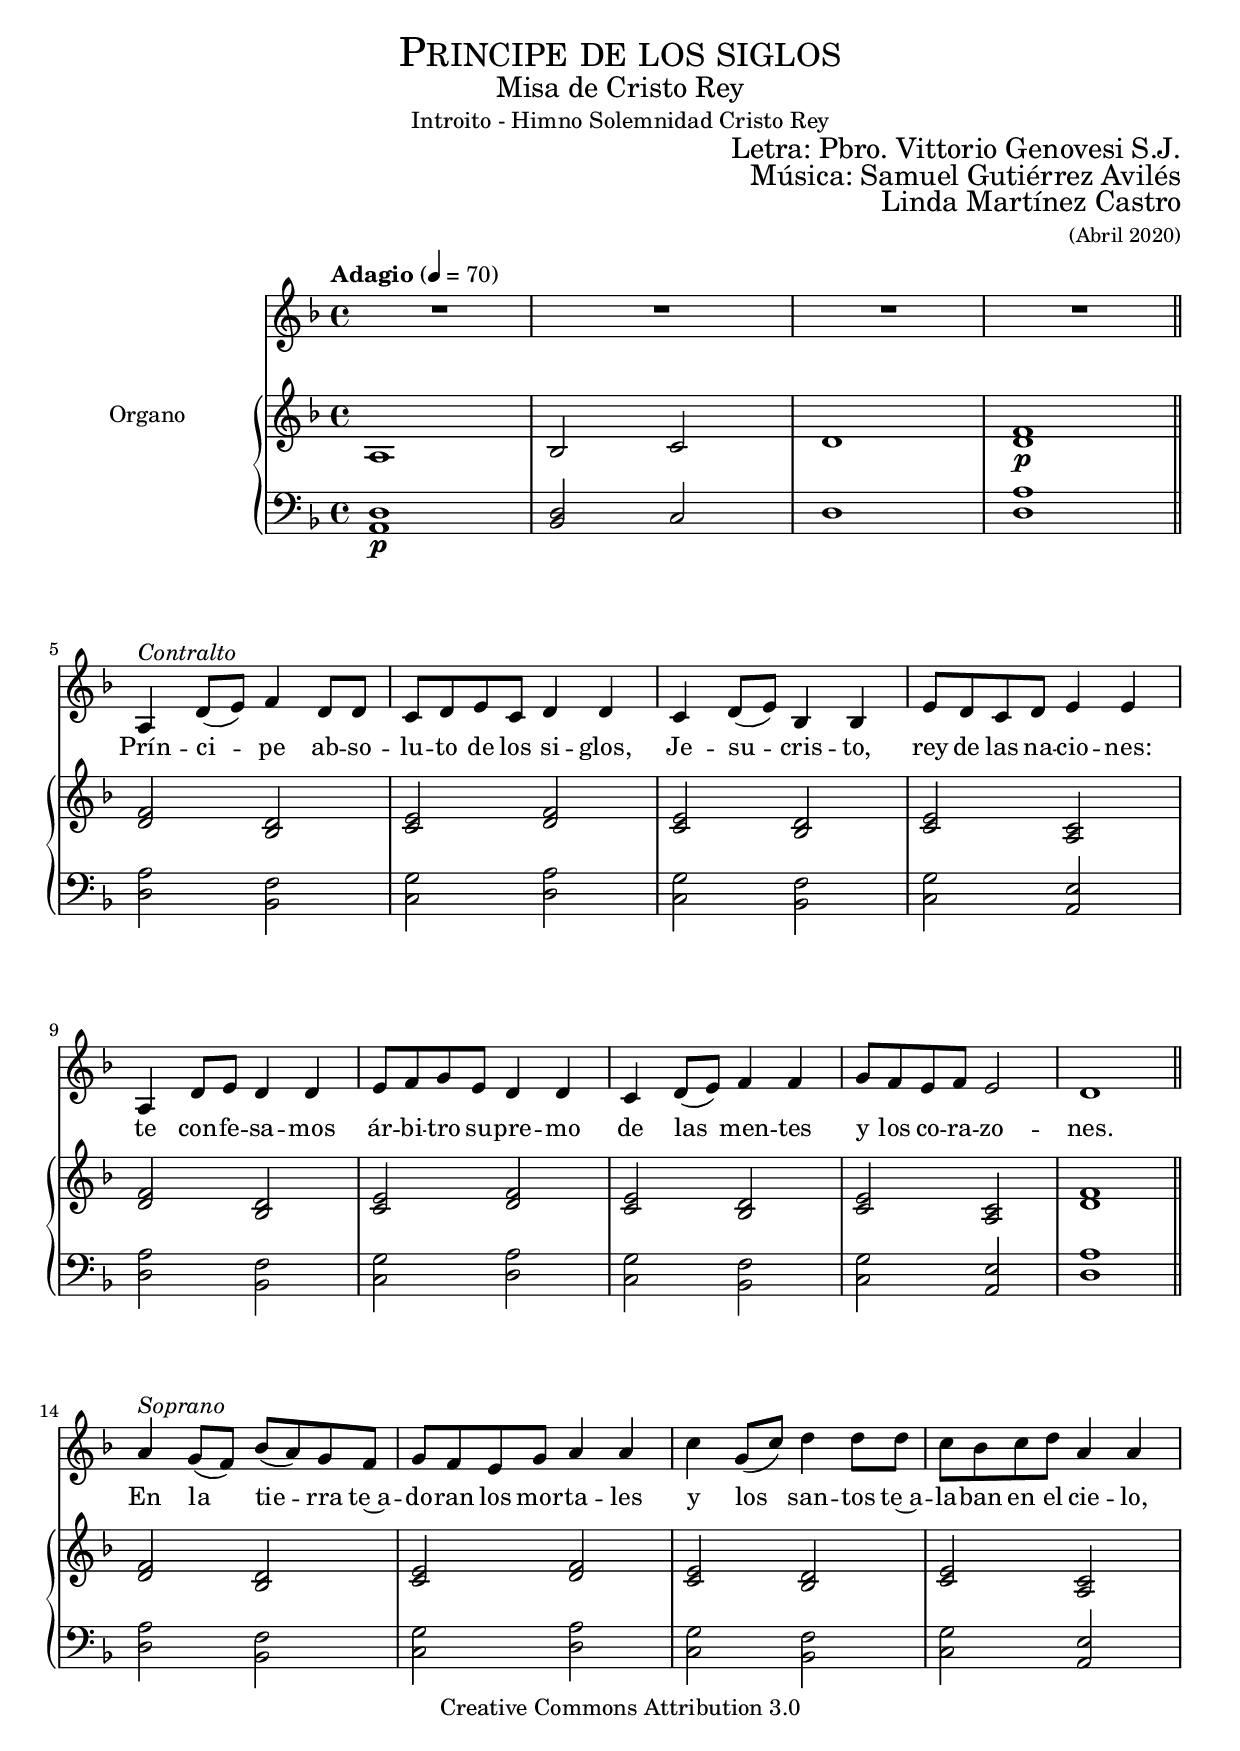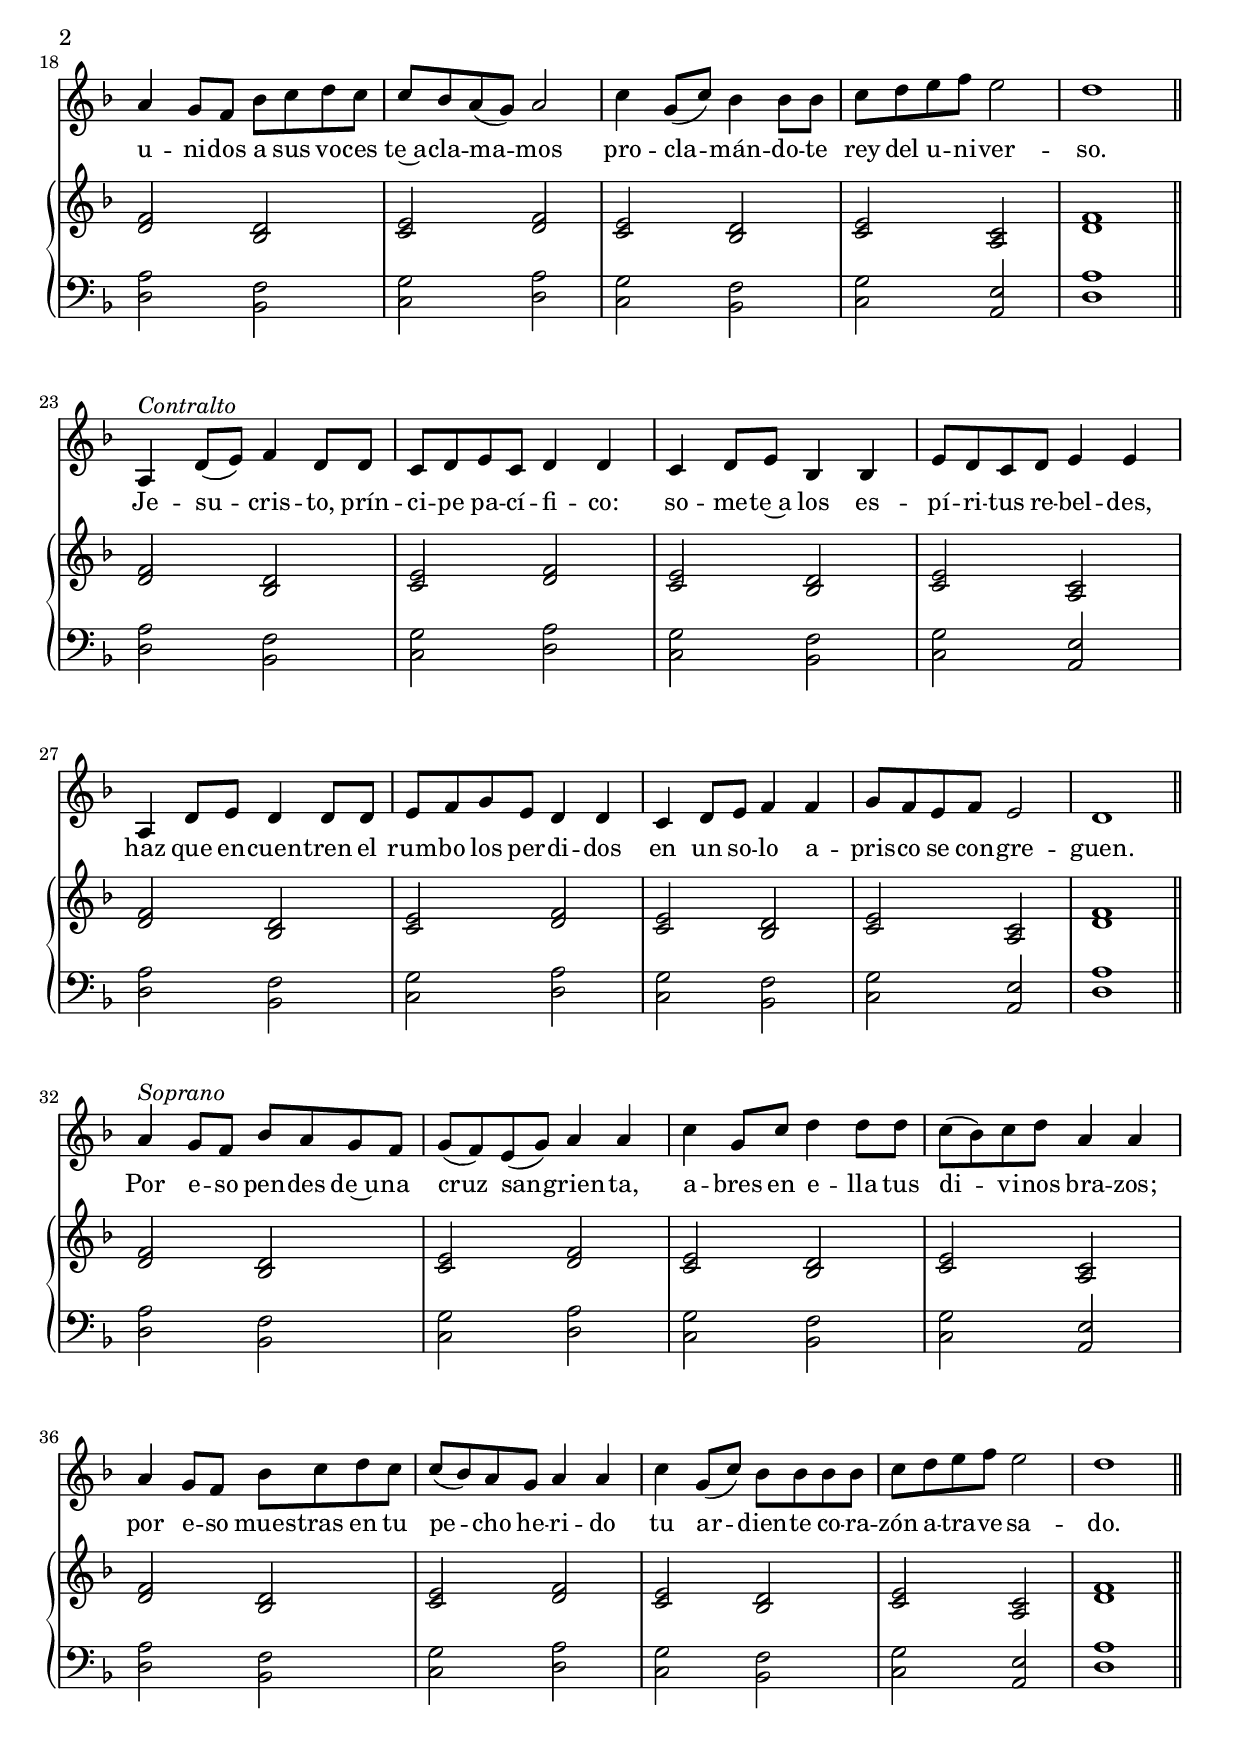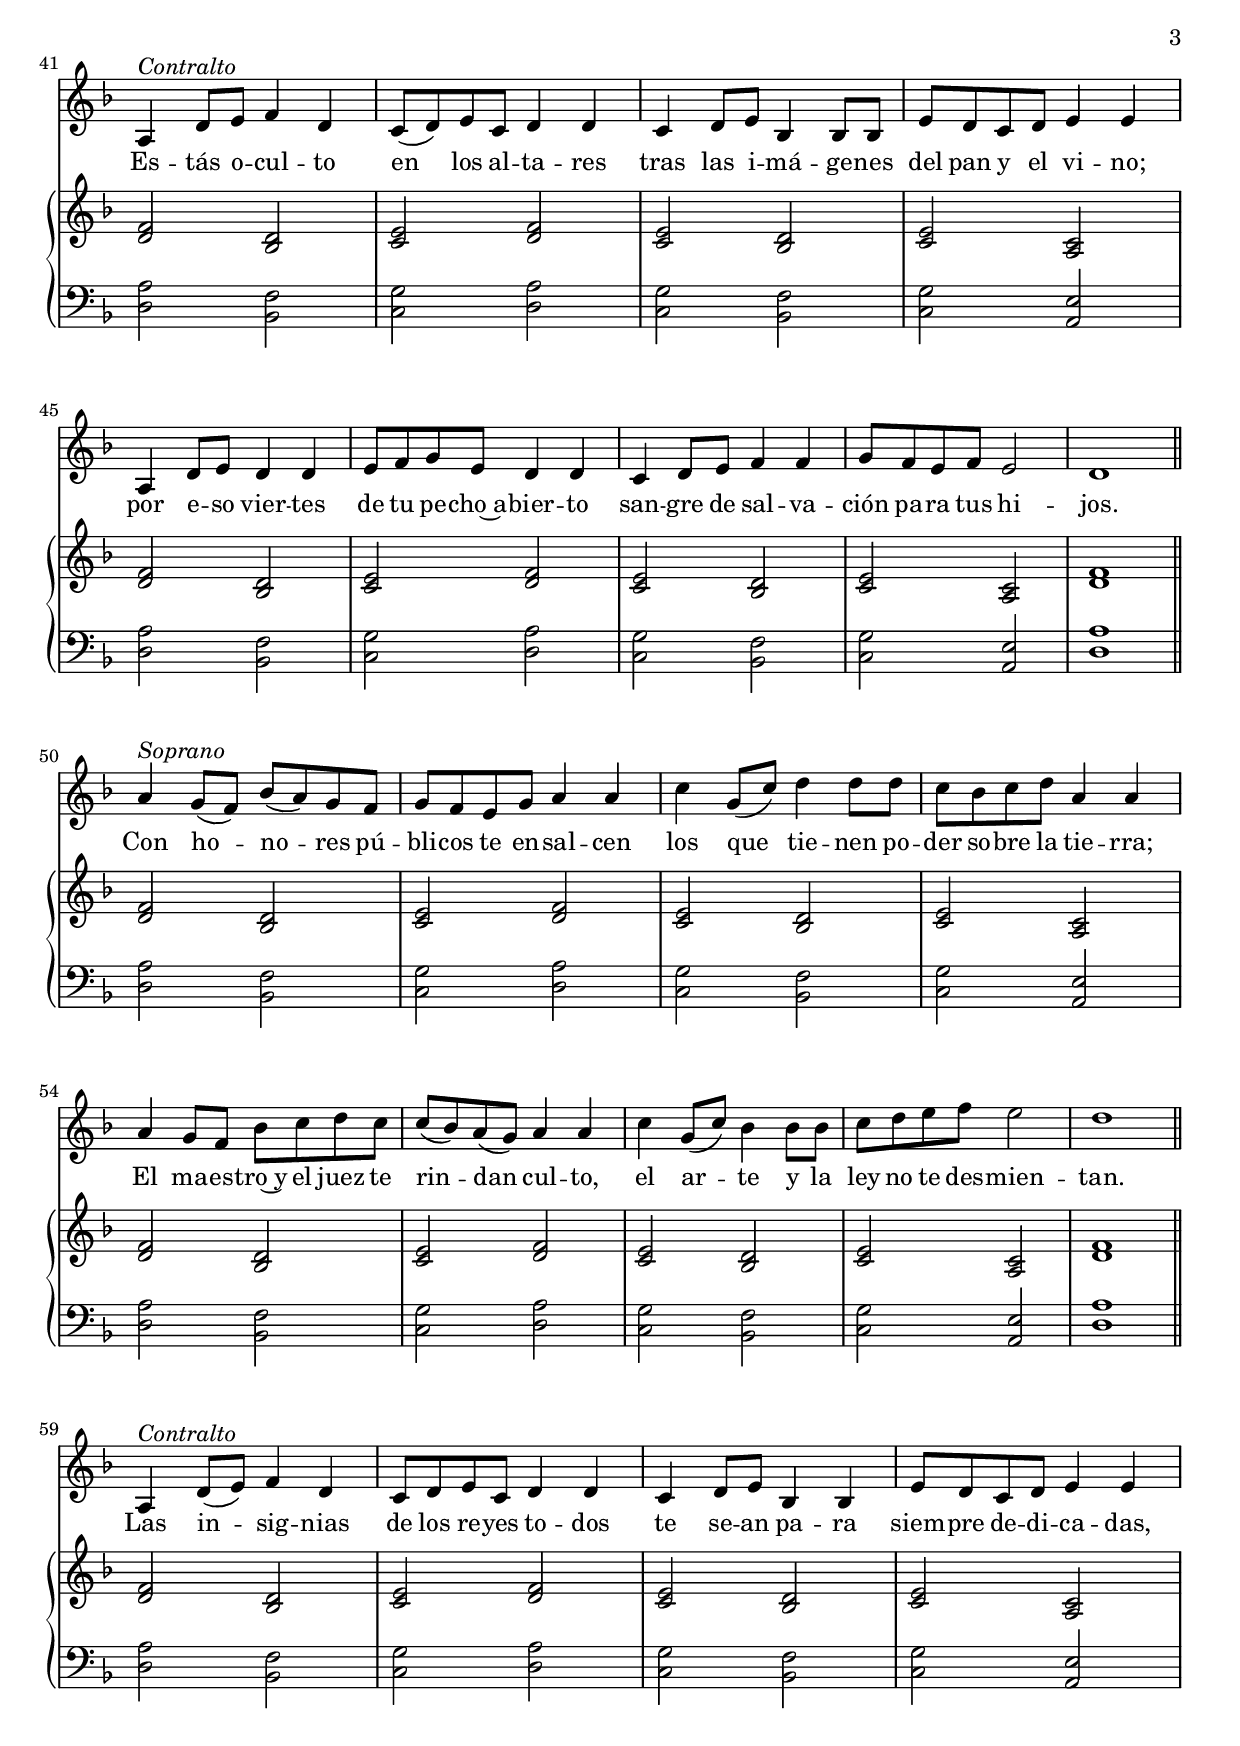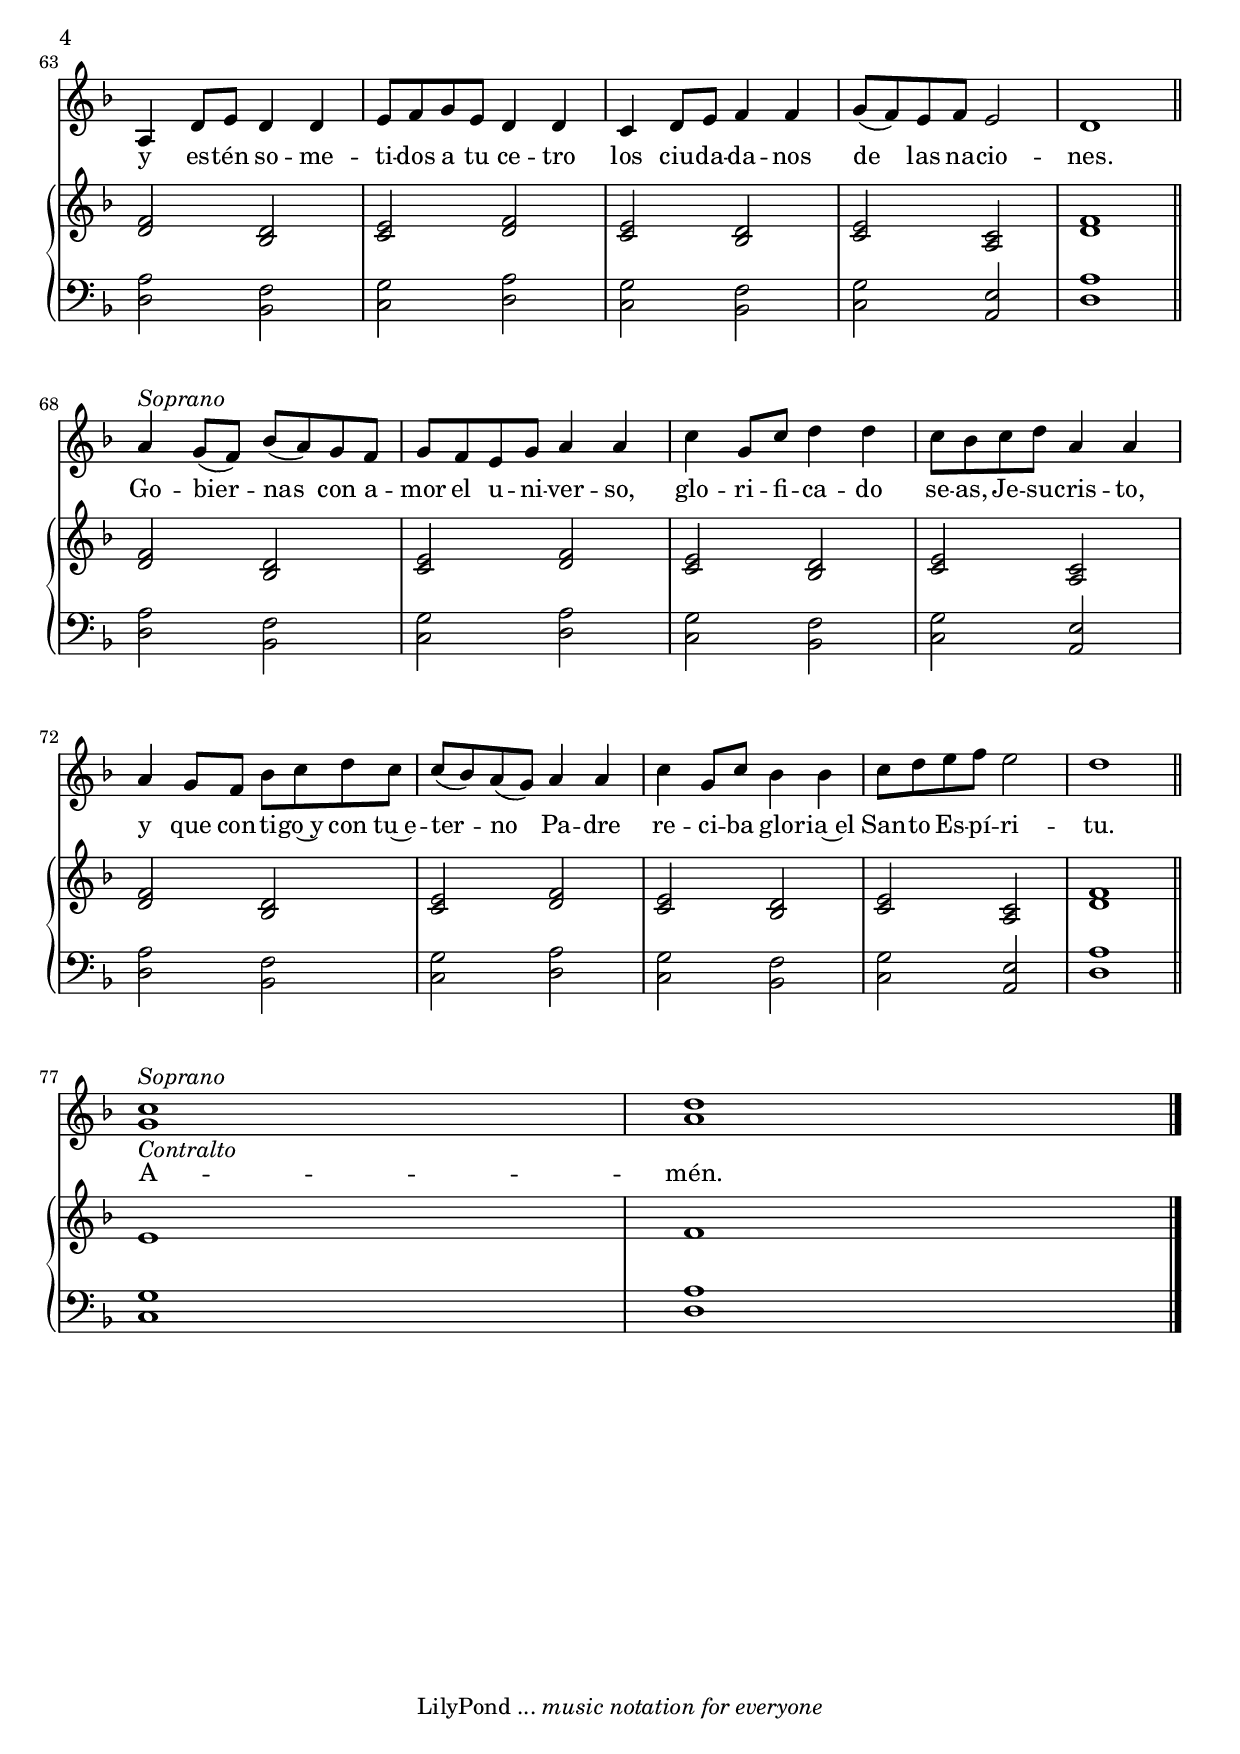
% ****************************************************************
%	Pricipe de los siglos - Melodia inspirada en las composiciones de Mons Marco Frisina
%   	Texto y musica con acompañamiento
%	by serach.sam@
% ****************************************************************
\language "espanol"
\version "2.19.82"

#(set-global-staff-size 19.8)

% --- Cabecera
\markup { \fill-line { \center-column { \fontsize #5 \smallCaps "Principe de los siglos" \fontsize #2 "Misa de Cristo Rey" "Introito - Himno Solemnidad Cristo Rey" } } }
\markup { \fill-line { " " \right-column { \fontsize #2 "Letra: Pbro. Vittorio Genovesi S.J." } } }
\markup { \fill-line { " " \right-column { \fontsize #2 "Música: Samuel Gutiérrez Avilés" } } }
\markup { \fill-line { " " \right-column { \fontsize #2 "Linda Martínez Castro" \small "(Abril 2020)" } } }
\header {
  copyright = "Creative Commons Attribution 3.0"
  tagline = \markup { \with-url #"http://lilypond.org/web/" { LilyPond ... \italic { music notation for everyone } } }
  breakbefore = ##t
}

% --- Musica

% --- Parametro globales
global = {
  \tempo "Adagio" 4 = 70
  \key re \minor
  \time 4/4
}

Music = \relative do' {
  R1*4 \bar "||" \break
  
  la4^\markup { \italic "Contralto" } re8( mi) fa4 re8 re |
  do8 re mi do re4 re 		|
  do4 re8( mi) sib4 sib 		|
  mi8 re  do re mi4 mi 		| \break
  la,4 re8 mi re4 re4 		|
  mi8 fa sol mi re4 re 		|
  do4 re8( mi) fa4 fa 		|
  sol8 fa mi fa mi2 		|
  re1 				| \bar "||" \break
  
  la'4^\markup { \italic "Soprano" } sol8( fa) sib( la) sol fa |
  sol8 fa mi sol la4 la 		|
  do4 sol8( do) re4 re8 re	|
  do8 sib do re la4 la 		| \break
  la4 sol8 fa sib do re do	|
  do8 sib la( sol) la2 		|
  do4 sol8( do) sib4 sib8 sib	|
  do8 re mi fa mi2 		|
  re1 				| \bar "||" \break
  
  la,4^\markup { \italic "Contralto" } re8( mi) fa4 re8 re |
  do8 re mi do re4 re 		|
  do4 re8 mi sib4 sib		|
  mi8 re  do re mi4 mi 		| \break
  la,4 re8 mi re4 re8 re		|
  mi8 fa sol mi re4 re		|
  do4 re8 mi fa4 fa		|
  sol8 fa mi fa mi2 		|
  re1				| \bar "||" \break
  
  la'4^\markup { \italic "Soprano" } sol8 fa sib la sol fa |
  sol8( fa) mi( sol) la4 la	|
  do4 sol8 do re4 re8 re		|
  do8( sib) do re la4 la 	| \break
  la4 sol8 fa sib do re do	|
  do8( sib) la sol la4 la 	|
  do4 sol8( do) sib sib sib8 sib	|
  do8 re mi fa mi2 		|
  re1 				| \bar "||" \break
  
  la,4^\markup { \italic "Contralto" } re8 mi fa4 re4 |
  do8( re) mi do re4 re 		|
  do4 re8 mi sib4 sib8 sib	|
  mi8 re  do re mi4 mi 		| \break
  la,4 re8 mi re4 re		|
  mi8 fa sol mi re4 re 		|
  do4 re8 mi fa4 fa		|
  sol8 fa mi fa mi2 		|
  re1 				| \bar "||" \break
  
  la'4^\markup { \italic "Soprano" } sol8( fa) sib( la) sol fa |
  sol8 fa mi sol la4 la 		|
  do4 sol8( do) re4 re8 re	|
  do8 sib do re la4 la 		| \break
  la4 sol8 fa sib do re do	|
  do8( sib) la( sol) la4 la 	|
  do4 sol8( do) sib4 sib8 sib	|
  do8 re mi fa mi2 		|
  re1 				| \bar "||" \break
  
  la,4^\markup { \italic "Contralto" } re8( mi) fa4 re4 |
  do8 re mi do re4 re 		|
  do4 re8 mi sib4 sib		|
  mi8 re  do re mi4 mi 		| \break
  la,4 re8 mi re4 re		|
  mi8 fa sol mi re4 re 		|
  do4 re8 mi fa4 fa		|
  sol8( fa) mi fa mi2 		|
  re1 				| \bar "||" \break
  
  la'4^\markup { \italic "Soprano" } sol8( fa) sib( la) sol fa |
  sol8 fa mi sol la4 la		|
  do4 sol8 do re4 re		|
  do8 sib do re la4 la 		| \break
  la4 sol8 fa sib do re do	|
  do8( sib) la( sol) la4 la	|
  do4 sol8 do sib4 sib		|
  do8 re mi fa mi2 		|
  re1 				| \bar "||" \break
  
  <do sol>1^\markup { \italic "Soprano" }_\markup { \italic "Contralto" } |
  <re la>1			|

  \bar "|."
}
Words = \lyricmode {
  Prín -- ci -- pe ab -- so -- lu -- to de los si -- glos,
  Je -- su -- cris -- to, rey de las na -- cio -- nes:
  te con -- fe -- sa -- mos ár -- bi -- tro su -- pre -- mo
  de las men -- tes y los co -- ra -- zo -- nes.
  
  En la tie -- rra te~a -- do -- ran los mor -- ta -- les
  y los san -- tos te~a -- la -- ban en el cie -- lo,
  u -- ni -- dos a sus vo -- ces te~a -- cla -- ma -- mos
  pro -- cla -- mán -- do -- te rey del u -- ni -- ver -- so.
  
  Je -- su -- cris -- to, prín -- ci -- pe pa -- cí -- fi -- co:
  so -- me -- te~a los es -- pí -- ri -- tus re -- bel -- des,
  haz que en -- cuen -- tren el rum -- bo los per -- di -- dos
  en un so -- lo a -- pris -- co se con -- gre -- guen.
  
  Por e -- so pen -- des de~u -- na cruz san -- grien -- ta,
  a -- bres en e -- lla tus di -- vi -- nos bra -- zos;
  por e -- so mues -- tras en tu pe -- cho he -- ri -- do
  tu ar -- dien -- te co -- ra -- zón a -- tra -- ve -- sa -- do.
  
  Es -- tás o -- cul -- to en los al -- ta -- res
  tras las i -- má -- ge -- nes del pan y el vi -- no;
  por e -- so vier -- tes de tu pe -- cho~a -- bier -- to
  san -- gre de sal -- va -- ción pa -- ra tus hi -- jos.
  
  Con ho -- no -- res pú -- bli -- cos te en -- sal -- cen
  los que tie -- nen po -- der so -- bre la tie -- rra;
  El ma -- es -- tro~y el juez te rin -- dan  cul -- to,
  el ar -- te y la ley no te des -- mien -- tan.
  
  Las in -- sig -- nias de los re -- yes to -- dos
  te se -- an pa -- ra siem -- pre de -- di -- ca -- das,
  y es -- tén so -- me -- ti -- dos a tu ce -- tro
  los ciu -- da -- da -- nos de las na -- cio -- nes.
  
  Go -- bier -- nas con a -- mor el u -- ni -- ver -- so,
  glo -- ri -- fi -- ca -- do se -- as, Je -- su -- cris -- to,
  y que con -- ti -- go~y con tu~e -- ter -- no Pa -- dre
  re -- ci -- ba glo -- ria~el San -- to Es -- pí -- ri -- tu.
  
  A -- mén.
}

NotesSop = \relative do' {
  R1*3 |fa1\p | \bar "||"
  
  fa2 re2	|
  mi2 fa 	|
  mi2 re		|
  mi2 do		| \break
  fa2 re2	|
  mi2 fa 	|
  mi2 re		|
  mi2 do		| 
  fa1		| \bar "||" \break
  
  fa2 re2	|
  mi2 fa 	|
  mi2 re		|
  mi2 do		| \break
  fa2 re2	|
  mi2 fa 	|
  mi2 re		|
  mi2 do		| 
  fa1		| \bar "||" \break
  
  fa2 re2	|
  mi2 fa 	|
  mi2 re		|
  mi2 do		| \break
  fa2 re2	|
  mi2 fa 	|
  mi2 re		|
  mi2 do		| 
  fa1		| \bar "||" \break
  
  fa2 re2	|
  mi2 fa 	|
  mi2 re		|
  mi2 do		| \break
  fa2 re2	|
  mi2 fa 	|
  mi2 re		|
  mi2 do		| 
  fa1		| \bar "||" \break
  
  fa2 re2	|
  mi2 fa 	|
  mi2 re		|
  mi2 do		| \break
  fa2 re2	|
  mi2 fa 	|
  mi2 re		|
  mi2 do		| 
  fa1		| \bar "||" \break
  
  fa2 re2	|
  mi2 fa 	|
  mi2 re		|
  mi2 do		| \break
  fa2 re2	|
  mi2 fa 	|
  mi2 re		|
  mi2 do		| 
  fa1		| \bar "||" \break
  
  fa2 re2	|
  mi2 fa 	|
  mi2 re		|
  mi2 do		| \break
  fa2 re2	|
  mi2 fa 	|
  mi2 re		|
  mi2 do		| 
  fa1		| \bar "||" \break
  
  fa2 re2	|
  mi2 fa 	|
  mi2 re		|
  mi2 do		| \break
  fa2 re2	|
  mi2 fa 	|
  mi2 re		|
  mi2 do		| 
  fa1		| \bar "||" \break
  
  mi1		|
  fa1		|
}
NotesAlt = \relative do' {
  la1 | sib2 do | re1 | re1\p | \bar "||"
  
  re2 sib 	|
  do2 re		|
  do2 sib	|
  do2 la		| \break
  re2 sib 	|
  do2 re		|
  do2 sib	|
  do2 la		| 
  re1		| \bar "||" \break
  
  re2 sib 	|
  do2 re		|
  do2 sib	|
  do2 la		| \break
  re2 sib 	|
  do2 re		|
  do2 sib	|
  do2 la		| 
  re1		| \bar "||" \break
  
  re2 sib 	|
  do2 re		|
  do2 sib	|
  do2 la		| \break
  re2 sib 	|
  do2 re		|
  do2 sib	|
  do2 la		| 
  re1		| \bar "||" \break
  
  re2 sib 	|
  do2 re		|
  do2 sib	|
  do2 la		| \break
  re2 sib 	|
  do2 re		|
  do2 sib	|
  do2 la		| 
  re1		| \bar "||" \break
  
  re2 sib 	|
  do2 re		|
  do2 sib	|
  do2 la		| \break
  re2 sib 	|
  do2 re		|
  do2 sib	|
  do2 la		| 
  re1		| \bar "||" \break
  
  re2 sib 	|
  do2 re		|
  do2 sib	|
  do2 la		| \break
  re2 sib 	|
  do2 re		|
  do2 sib	|
  do2 la		| 
  re1		| \bar "||" \break
  
  re2 sib 	|
  do2 re		|
  do2 sib	|
  do2 la		| \break
  re2 sib 	|
  do2 re		|
  do2 sib	|
  do2 la		| 
  re1		| \bar "||" \break
  
  re2 sib 	|
  do2 re		|
  do2 sib	|
  do2 la		| \break
  re2 sib 	|
  do2 re		|
  do2 sib	|
  do2 la		| 
  re1		| \bar "||" \break
}
NotesTer = \relative do {
  re1\p | re2 do | re1 | la'1 | \bar "||"
  
  la2 fa 	|
  sol2 la	|
  sol2 fa	|
  sol2 mi	| \break
  la2 fa 	|
  sol2 la	|
  sol2 fa	|
  sol2 mi	| 
  la1		| \bar "||" \break
  
  la2 fa 	|
  sol2 la	|
  sol2 fa	|
  sol2 mi	| \break
  la2 fa 	|
  sol2 la	|
  sol2 fa	|
  sol2 mi	| 
  la1		| \bar "||" \break
  
  la2 fa 	|
  sol2 la	|
  sol2 fa	|
  sol2 mi	| \break
  la2 fa 	|
  sol2 la	|
  sol2 fa	|
  sol2 mi	| 
  la1		| \bar "||" \break
  
  la2 fa 	|
  sol2 la	|
  sol2 fa	|
  sol2 mi	| \break
  la2 fa 	|
  sol2 la	|
  sol2 fa	|
  sol2 mi	| 
  la1		| \bar "||" \break
  
  la2 fa 	|
  sol2 la	|
  sol2 fa	|
  sol2 mi	| \break
  la2 fa 	|
  sol2 la	|
  sol2 fa	|
  sol2 mi	| 
  la1		| \bar "||" \break
  
  la2 fa 	|
  sol2 la	|
  sol2 fa	|
  sol2 mi	| \break
  la2 fa 	|
  sol2 la	|
  sol2 fa	|
  sol2 mi	| 
  la1		| \bar "||" \break
  
  la2 fa 	|
  sol2 la	|
  sol2 fa	|
  sol2 mi	| \break
  la2 fa 	|
  sol2 la	|
  sol2 fa	|
  sol2 mi	| 
  la1		| \bar "||" \break
  
  la2 fa 	|
  sol2 la	|
  sol2 fa	|
  sol2 mi	| \break
  la2 fa 	|
  sol2 la	|
  sol2 fa	|
  sol2 mi	| 
  la1		| \bar "||" \break
  
  sol1		|
  la1		|
}
NotesBas = \relative do {
  la1\p | sib2 do | re1 | re1 | \bar "||"
  
  re2 sib 	|
  do2 re		|
  do2 sib	|
  do2 la		| \break
  re2 sib 	|
  do2 re		|
  do2 sib	|
  do2 la		| 
  re1		| \bar "||" \break
  
  re2 sib 	|
  do2 re		|
  do2 sib	|
  do2 la		| \break
  re2 sib 	|
  do2 re		|
  do2 sib	|
  do2 la		| 
  re1		| \bar "||" \break
  
  re2 sib 	|
  do2 re		|
  do2 sib	|
  do2 la		| \break
  re2 sib 	|
  do2 re		|
  do2 sib	|
  do2 la		| 
  re1		| \bar "||" \break
  
  re2 sib 	|
  do2 re		|
  do2 sib	|
  do2 la		| \break
  re2 sib 	|
  do2 re		|
  do2 sib	|
  do2 la		| 
  re1		| \bar "||" \break
  
  re2 sib 	|
  do2 re		|
  do2 sib	|
  do2 la		| \break
  re2 sib 	|
  do2 re		|
  do2 sib	|
  do2 la		| 
  re1		| \bar "||" \break
  
  re2 sib 	|
  do2 re		|
  do2 sib	|
  do2 la		| \break
  re2 sib 	|
  do2 re		|
  do2 sib	|
  do2 la		| 
  re1		| \bar "||" \break
  
  re2 sib 	|
  do2 re		|
  do2 sib	|
  do2 la		| \break
  re2 sib 	|
  do2 re		|
  do2 sib	|
  do2 la		| 
  re1		| \bar "||" \break
  
  re2 sib 	|
  do2 re		|
  do2 sib	|
  do2 la		| \break
  re2 sib 	|
  do2 re		|
  do2 sib	|
  do2 la		| 
  re1		| \bar "||" \break
  
  do1		|
  re1		|
}

% --- acordes
armonias = \new ChordNames {
  \chordmode {
    \italianChords
    re1:m sib2 do re1:m R1
    
    R2 sib2 do2 re2:m
    do2 sib2 do2 la2:m
    re2:m sib2 do2 re2:m
    do2 sib2 do2 la2:m re1:m

    R2 sib2 do2 re2:m
    do2 sib2 do2 la2:m
    re2:m sib2 do2 re2:m
    do2 sib2 do2 la2:m re1:m
    
    R2 sib2 do2 re2:m
    do2 sib2 do2 la2:m
    re2:m sib2 do2 re2:m
    do2 sib2 do2 la2:m re1:m
    
    R2 sib2 do2 re2:m
    do2 sib2 do2 la2:m
    re2:m sib2 do2 re2:m
    do2 sib2 do2 la2:m re1:m
    
    R2 sib2 do2 re2:m
    do2 sib2 do2 la2:m
    re2:m sib2 do2 re2:m
    do2 sib2 do2 la2:m re1:m
    
    R2 sib2 do2 re2:m
    do2 sib2 do2 la2:m
    re2:m sib2 do2 re2:m
    do2 sib2 do2 la2:m re1:m
    
    R2 sib2 do2 re2:m
    do2 sib2 do2 la2:m
    re2:m sib2 do2 re2:m
    do2 sib2 do2 la2:m re1:m
    
    R2 sib2 do2 re2:m
    do2 sib2 do2 la2:m
    re2:m sib2 do2 re2:m
    do2 sib2 do2 la2:m re1:m
    
    do1 re1:m
  }
}

\score {
  <<
    \new Voice = "melodia" <<
      %\set Staff.instrumentName = #"Sopranos"
      \set Staff.midiInstrument = #"choir aahs"
      \set Staff.midiMaximumVolume = #1.5
      \global \Music
    >>
    \new Lyrics = "melodia"
    \context Lyrics = "melodia" \lyricsto "melodia" \Words
    %\armonias
    \new PianoStaff <<
      \new Staff <<
        \set Staff.instrumentName = #"Organo"
        \set Staff.midiInstrument = #"church organ"
        \set Staff.midiMaximumVolume = #0.6
        \set Staff.printPartCombineTexts = ##f
        \partcombine
        << \global \NotesSop >>
        << \global \NotesAlt >>
      >>
      \new Staff <<
        \set Staff.midiInstrument = #"church organ"
        \set Staff.midiMaximumVolume = #0.6
        \clef bass
        \set Staff.printPartCombineTexts = ##f
        \partcombine
        << \global \NotesTer >>
        << \global \NotesBas >>
      >>
    >>
  >>
  \midi { }
  \layout { }
}

% --- Musica
\paper{
  #(set-default-paper-size "letter")
  indent=3.5\cm
}


%{
convert-ly (GNU LilyPond) 2.19.84  convert-ly: Procesando «»...
Aplicando la conversión:     El documento no ha cambiado.
%}
